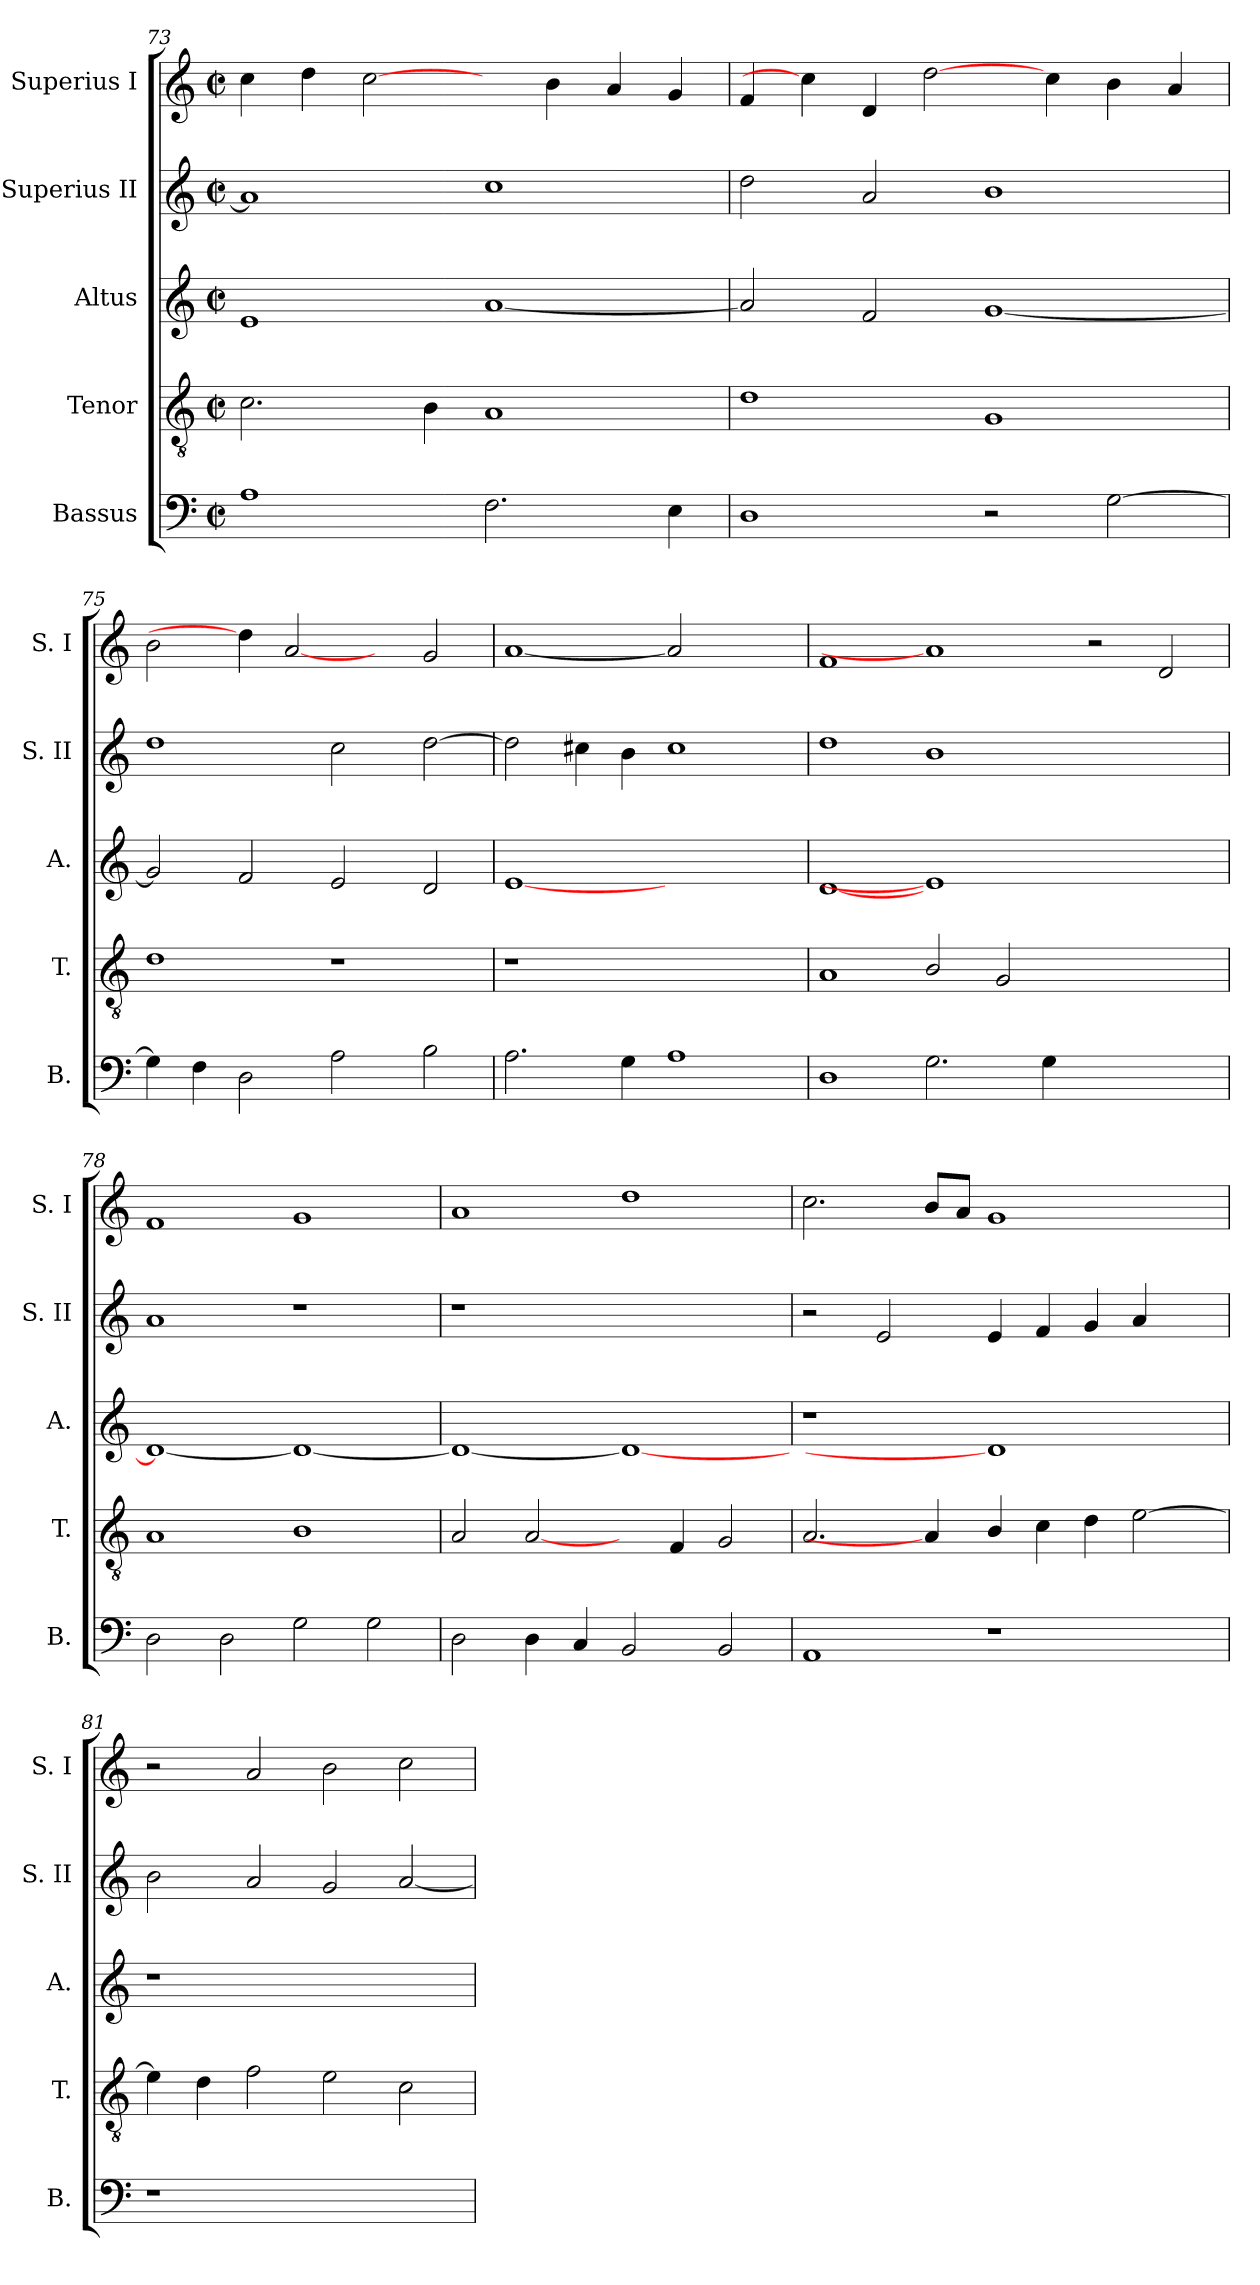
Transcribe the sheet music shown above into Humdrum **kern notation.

**kern	**kern	**kern	**kern	**kern
*part5	*part4	*part3	*part2	*part1
*staff5	*staff4	*staff3	*staff2	*staff1
*I"Bassus	*I"Tenor	*I"Altus	*I"Superius II	*I"Superius I
*I'B.	*I'T.	*I'A.	*I'S. II	*I'S. I
!!LO:PB:g=z
*clefF4	*clefGv2	*clefG2	*clefG2	*clefG2
*	*ITrd7c12	*	*	*
*k[]	*k[]	*k[]	*k[]	*k[]
*C:	*C:	*C:	*C:	*C:
*M2/2	*M2/2	*M2/2	*M2/2	*M2/2
*met(c|)	*met(c|)	*met(c|)	*met(c|)	*met(c|)
=73	=73	=73	=73	=73
1Ai	2.Ci\	1ei	1ai]	4cci\
.	.	.	.	4ddi\
.	.	.	.	[2cci\
.	4BBi\	.	.	.
2.Fi\	1AAi	[<1ai	1cci	4ryy
.	.	.	.	4bi\
.	.	.	.	4ai/
4Ei\	.	.	.	4gi/
=74	=74	=74	=74	=74
1Di	1Di	2ai/]	2ddi\	4fi/
.	.	.	.	4cci\]
.	.	2fi/	2ai/	4di/
.	.	.	.	[2ddi\
2r	1GGi	[<1gi	1bi	.
.	.	.	.	4cci\
[>2Gi\	.	.	.	4bi\
.	.	.	.	4ai/
=75	=75	=75	=75	=75
4Gi\]	1Di	2gi/]	1ddi	2bi\
4Fi\	.	.	.	.
2Di\	.	2fi/	.	4ddi\]
.	.	.	.	[2ai
2Ai\	1r	2ei/	2cci\	.
.	.	.	.	4ryy
2Bi\	.	2di/	[>2ddi\	2gi/
=76	=76	=76	=76	=76
!	!LO:N:vis=1	!	!	!
2.Ai\	1r	[1ei	2ddi\]	[1ai
.	.	.	4cc#Xi\	.
4Gi\	.	.	4bi\	.
1Ai	1ryy	1ryy	1cc#i	2ai]
.	.	.	.	2ryy
=77	=77	=77	=77	=77
1Di	1AAi	[<1di	1ddi	1fi
2.Gi\	2BBi/	1ei]	1bi	1ai]
.	2GGi/	.	.	.
4Gi\	.	.	.	.
1ryy	1ryy	1ryy	1ryy	2r
.	.	.	.	2di/
!!LO:LB:g=z
=78	=78	=78	=78	=78
2Di\	1AAi	1di_<	1ai	1fi
2Di\	.	.	.	.
2Gi\	1BBi	1di_	1r	1gi
2Gi\	.	.	.	.
=79	=79	=79	=79	=79
!	!	!	!LO:N:vis=1	!
2Di\	2AAi/	1di_<	1r	1ai
4Di\	[2AAi/	.	.	.
4Ci/	.	.	.	.
2BBi/	4ryy	1di_	1ryy	1ddi
.	4FFi/	.	.	.
2BBi/	2GGi/	.	.	.
=80	=80	=80	=80	=80
!	!	!LO:N:vis=1	!	!
1AAi	2.AAi/	1r	2r	2.cci\
.	.	.	2ei/	.
.	4AAi/]	.	.	8bi/L
.	.	.	.	8ai/J
1r	4BBi/	1di]	4ei/	1gi
.	4Ci\	.	4fi/	.
.	4Di\	.	4gi/	.
.	[>2Ei\	.	4ai/	.
4ryy	.	4ryy	4ryy	4ryy
=81	=81	=81	=81	=81
!LO:N:vis=1	!	!LO:N:vis=1	!	!
1r	4Ei\]	1r	2bi\	2r
.	4Di\	.	.	.
.	2Fi\	.	2ai/	2ai/
1ryy	2Ei\	1ryy	2gi/	2bi\
.	2Ci\	.	[<2ai/	2cci\
=	=	=	=	=
*-	*-	*-	*-	*-
